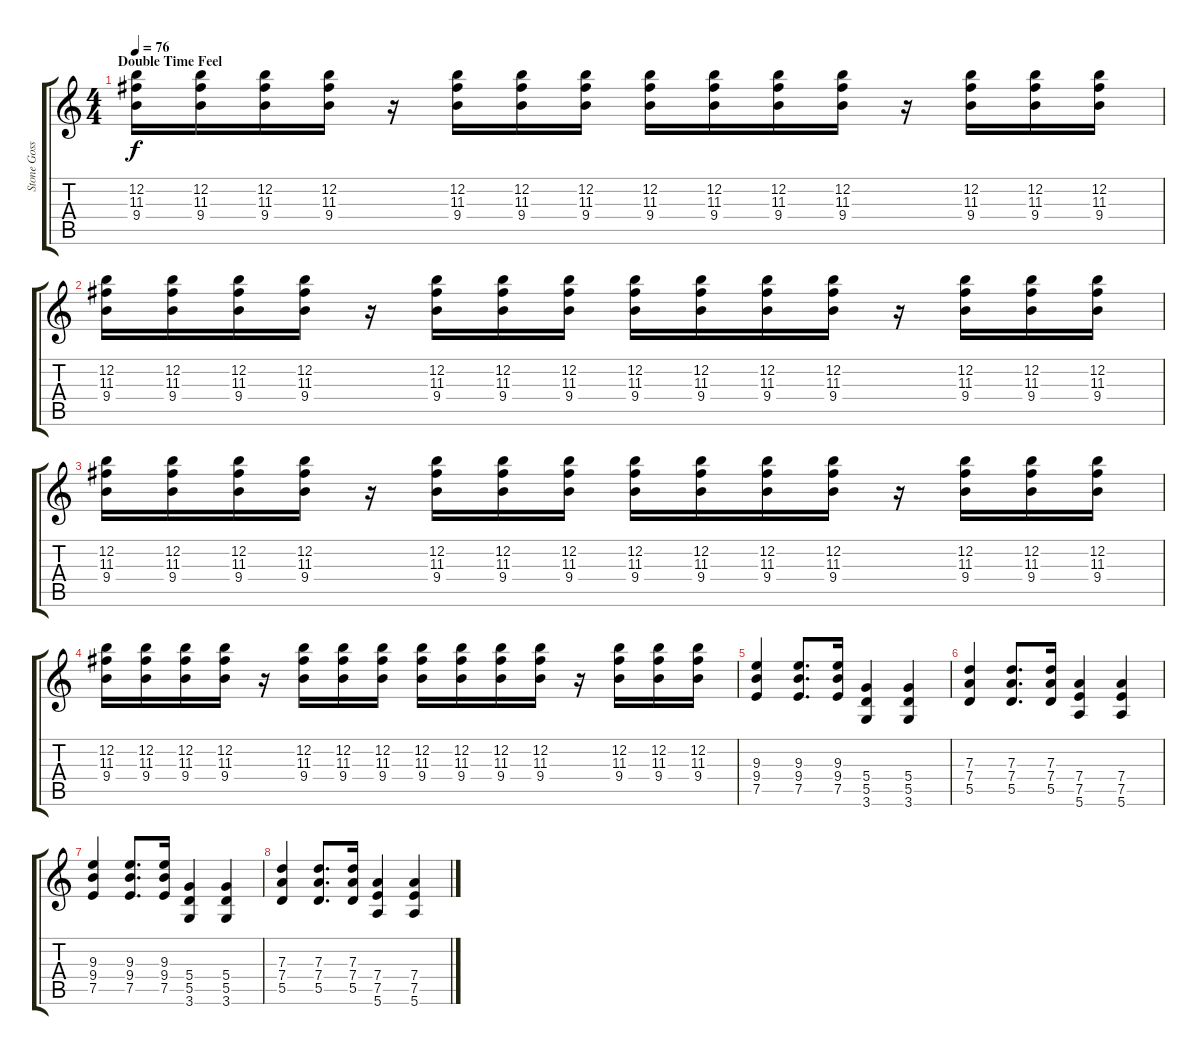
\track ("Stone Gossard - Rythm Guitar" "Stone Goss") {instrument overdrivenguitar}
\staff {score tabs}
\tuning (E4 B3 G3 D3 A2 E2) {hide}
\ts (4 4)
\section ("" "Double Time Feel")
\tempo 76
\clef g2
\ks c
(12.2 11.3 9.4).16{dy f} (12.2 11.3 9.4).16 (12.2 11.3 9.4).16 (12.2 11.3 9.4).16 r.16 (12.2 11.3 9.4).16 (12.2 11.3 9.4).16 (12.2 11.3 9.4).16 (12.2 11.3 9.4).16 (12.2 11.3 9.4).16 (12.2 11.3 9.4).16 (12.2 11.3 9.4).16 r.16 (12.2 11.3 9.4).16 (12.2 11.3 9.4).16 (12.2 11.3 9.4).16 |
(12.2 11.3 9.4).16 (12.2 11.3 9.4).16 (12.2 11.3 9.4).16 (12.2 11.3 9.4).16 r.16 (12.2 11.3 9.4).16 (12.2 11.3 9.4).16 (12.2 11.3 9.4).16 (12.2 11.3 9.4).16 (12.2 11.3 9.4).16 (12.2 11.3 9.4).16 (12.2 11.3 9.4).16 r.16 (12.2 11.3 9.4).16 (12.2 11.3 9.4).16 (12.2 11.3 9.4).16 |
(12.2 11.3 9.4).16 (12.2 11.3 9.4).16 (12.2 11.3 9.4).16 (12.2 11.3 9.4).16 r.16 (12.2 11.3 9.4).16 (12.2 11.3 9.4).16 (12.2 11.3 9.4).16 (12.2 11.3 9.4).16 (12.2 11.3 9.4).16 (12.2 11.3 9.4).16 (12.2 11.3 9.4).16 r.16 (12.2 11.3 9.4).16 (12.2 11.3 9.4).16 (12.2 11.3 9.4).16 |
(12.2 11.3 9.4).16 (12.2 11.3 9.4).16 (12.2 11.3 9.4).16 (12.2 11.3 9.4).16 r.16 (12.2 11.3 9.4).16 (12.2 11.3 9.4).16 (12.2 11.3 9.4).16 (12.2 11.3 9.4).16 (12.2 11.3 9.4).16 (12.2 11.3 9.4).16 (12.2 11.3 9.4).16 r.16 (12.2 11.3 9.4).16 (12.2 11.3 9.4).16 (12.2 11.3 9.4).16 |
(9.3 9.4 7.5).4 (9.3 9.4 7.5).8{d} (9.3 9.4 7.5).16 (5.4 5.5 3.6).4 (5.4 5.5 3.6).4 |
(7.3 7.4 5.5).4 (7.3 7.4 5.5).8{d} (7.3 7.4 5.5).16 (7.4 7.5 5.6).4 (7.4 7.5 5.6).4 |
(9.3 9.4 7.5).4 (9.3 9.4 7.5).8{d} (9.3 9.4 7.5).16 (5.4 5.5 3.6).4 (5.4 5.5 3.6).4 |
(7.3 7.4 5.5).4 (7.3 7.4 5.5).8{d} (7.3 7.4 5.5).16 (7.4 7.5 5.6).4 (7.4 7.5 5.6).4
